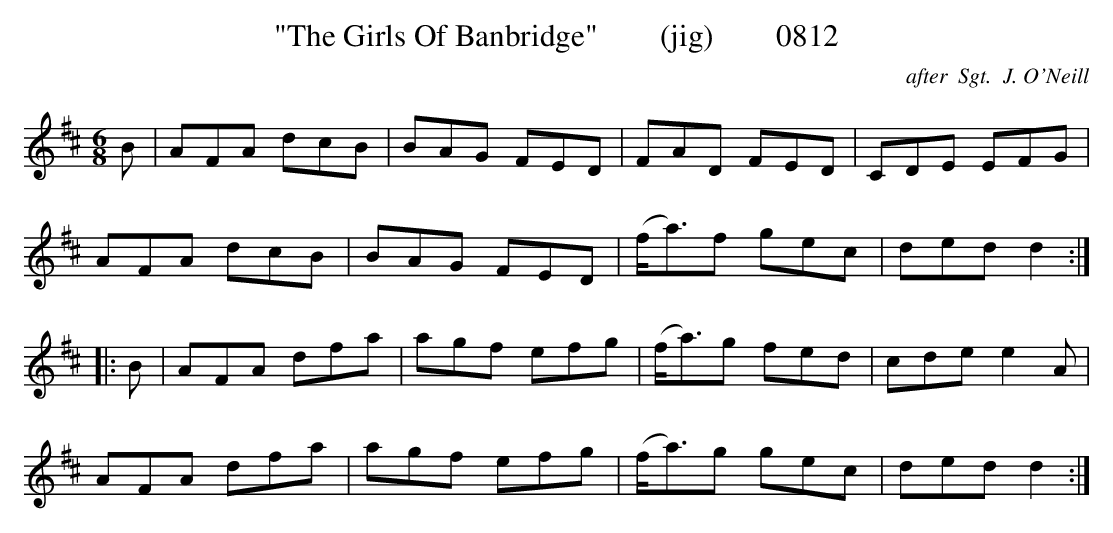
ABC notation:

X:1
T:"The Girls Of Banbridge"        (jig)        0812
C:after  Sgt.  J. O'Neill
BRENNAN June 2003 (HTTP://WWW.SOSYOURMOM.COM)
M:6/8
L:1/8
K:D
B|AFA dcB|BAG FED|FAD FED|CDE EFG|
AFA dcB|BAG FED|(f/2a3/2)f gec|ded d2:|
|:B|AFA dfa|agf efg|(f/2a3/2)g fed|cde e2A|
AFA dfa|agf efg|(f/2a3/2)g gec|ded d2:|
